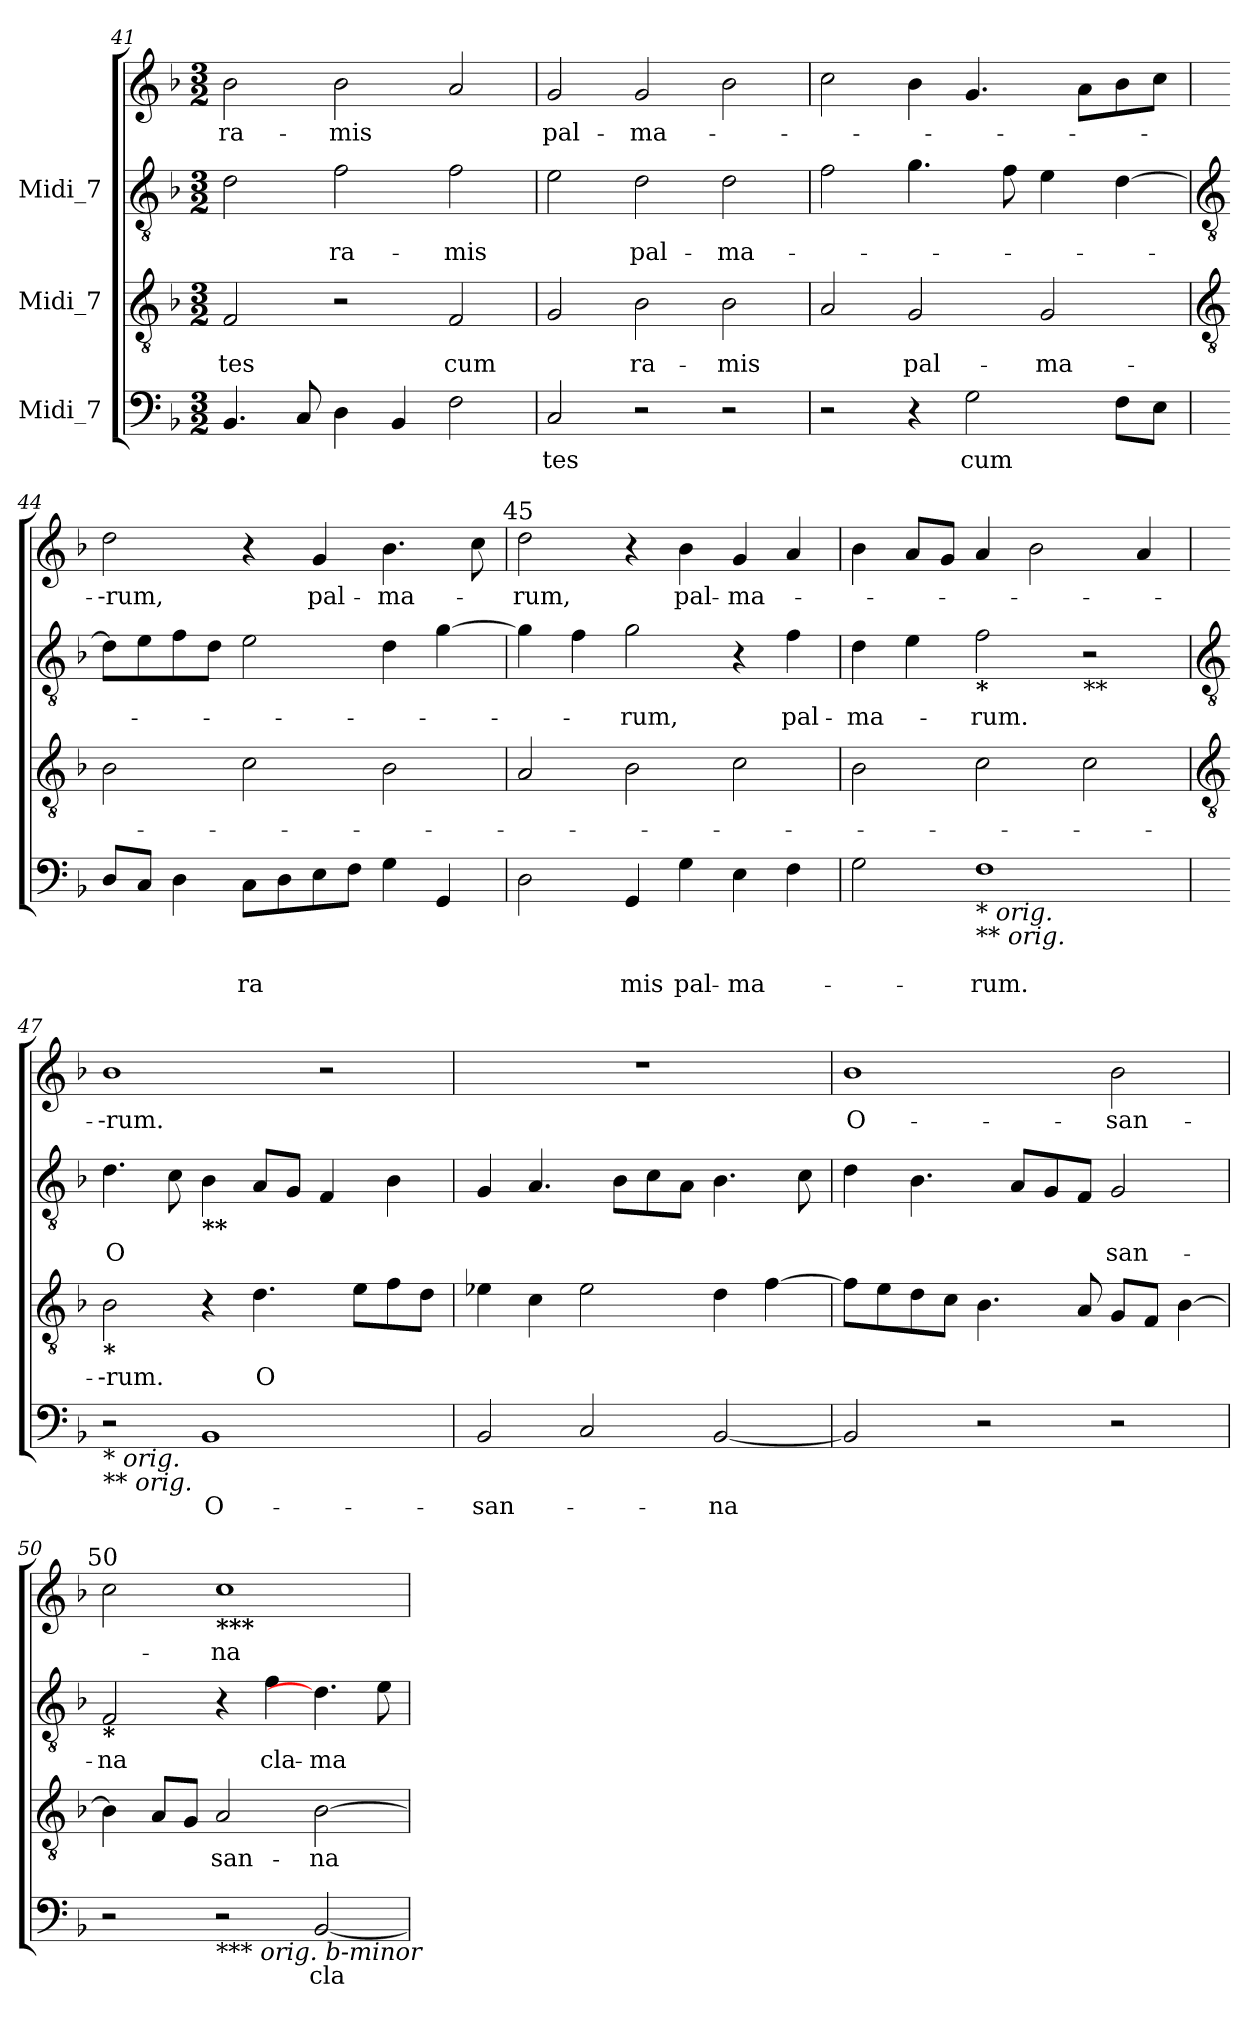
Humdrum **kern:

**kern	**text	**text	**kern	**text	**kern	**text	**kern	**text
*part4	*part4	*part4	*part3	*part3	*part2	*part2	*part1	*part1
*staff4	*staff4	*staff4	*staff3	*staff3	*staff2	*staff2	*staff1	*staff1
*I"Midi_7	*	*	*I"Midi_7	*	*I"Midi_7	*	*	*
*clefF4	*	*	*clefGv2	*	*clefGv2	*	*clefG2	*
*k[b-]	*	*	*k[b-]	*	*k[b-]	*	*k[b-]	*
*F:	*	*	*F:	*	*F:	*	*F:	*
*M3/2	*	*	*M3/2	*	*M3/2	*	*M3/2	*
=41	=41	=41	=41	=41	=41	=41	=41	=41
!	!	!	!	!LO:LY:b	!	!	!	!LO:LY:b
4.BB-	.	.	2F	tes	2d	.	2b-	ra-
8C	.	.	.	.	.	.	.	.
!	!	!	!	!	!	!LO:LY:b	!	!LO:LY:b
4D	.	.	2r	.	2f	ra-	2b-	-mis
4BB-	.	.	.	.	.	.	.	.
!	!	!	!	!LO:LY:b	!	!LO:LY:b	!	!
2F	.	.	2F	cum	2f	-mis	2a	.
=42	=42	=42	=42	=42	=42	=42	=42	=42
!	!LO:LY:b	!	!	!	!	!	!	!LO:LY:b
2C	-tes	.	2G	.	2e	.	2g	pal-
!	!	!	!	!LO:LY:b	!	!LO:LY:b	!	!LO:LY:b
2r	.	.	2B-	ra-	2d	pal-	2g	-ma-
!	!	!	!	!LO:LY:b	!	!LO:LY:b	!	!
2r	.	.	2B-	-mis	2d	-ma-	2b-	.
=43	=43	=43	=43	=43	=43	=43	=43	=43
2r	.	.	2A	.	2f	.	2cc	.
!	!	!	!	!LO:LY:b	!	!	!	!
4r	.	.	2G	pal-	4.g	.	4b-	.
!	!LO:LY:b	!	!	!	!	!	!	!
2G	cum	.	.	.	.	.	4.g	.
.	.	.	.	.	8f	.	.	.
!	!	!	!	!LO:LY:b	!	!	!	!
.	.	.	2G	-ma-	4e	.	.	.
.	.	.	.	.	.	.	8aL	.
8FL	.	.	.	.	[4d	.	8b-	.
8EJ	.	.	.	.	.	.	8ccJ	.
!!LO:LB:g=z
=44	=44	=44	=44	=44	=44	=44	=44	=44
*	*	*	*clefGv2	*	*clefGv2	*	*	*
!	!	!	!	!	!	!	!	!LO:LY:b
8DL	.	.	2B-	.	8dL]	.	2dd	--rum,
8CJ	.	.	.	.	8e	.	.	.
4D	.	.	.	.	8f	.	.	.
.	.	.	.	.	8dJ	.	.	.
!	!	!LO:LY:b	!	!	!	!	!	!
8CL	.	ra	2c	.	2e	.	4r	.
8D	.	.	.	.	.	.	.	.
!	!	!	!	!	!	!	!	!LO:LY:b
8E	.	.	.	.	.	.	4g	pal-
8FJ	.	.	.	.	.	.	.	.
!	!	!	!	!	!	!	!	!LO:LY:b
4G	.	.	2B-	.	4d	.	4.b-	-ma-
4GG	.	.	.	.	[4g	.	.	.
.	.	.	.	.	.	.	8cc	.
=45	=45	=45	=45	=45	=45	=45	=45	=45
!	!	!	!	!	!	!	!LO:TX:a:cj:t=45	!
!	!	!	!	!	!	!	!	!LO:LY:b
2D	.	.	2A	.	4g]	.	2dd	-rum,
.	.	.	.	.	4f	.	.	.
!	!	!LO:LY:b	!	!	!	!LO:LY:b	!	!
4GG	.	mis	2B-	.	2g	-rum,	4r	.
!	!	!LO:LY:b	!	!	!	!	!	!LO:LY:b
4G	.	pal-	.	.	.	.	4b-	pal-
!	!	!LO:LY:b	!	!	!	!	!	!LO:LY:b
4E	.	-ma-	2c	.	4r	.	4g	-ma-
!	!	!	!	!	!	!LO:LY:b	!	!
4F	.	.	.	.	4f	pal-	4a	.
=46	=46	=46	=46	=46	=46	=46	=46	=46
!	!	!	!	!	!	!LO:LY:b	!	!
2G	.	.	2B-	.	4d	-ma-	4b-	.
.	.	.	.	.	4e	.	8aL	.
.	.	.	.	.	.	.	8gJ	.
!	!	!	!	!	!LO:TX:b:B:t=*	!	!	!
!LO:TX:b:i:t=*  orig.	!	!	!	!	!	!	!	!
!LO:TX:b:i:t=**  orig.	!	!	!	!	!	!	!	!
!	!	!LO:LY:b	!	!	!	!LO:LY:b	!	!
1F	.	-rum.	2c	.	2f	-rum.	4a	.
.	.	.	.	.	.	.	2b-	.
!	!	!	!	!	!LO:TX:b:t=**	!	!	!
.	.	.	2c	.	2r	.	.	.
.	.	.	.	.	.	.	4a	.
!!LO:LB:g=z
=47	=47	=47	=47	=47	=47	=47	=47	=47
*	*	*	*clefGv2	*	*clefGv2	*	*	*
!	!	!	!LO:TX:b:B:t=*	!	!	!	!	!
!LO:TX:b:i:t=*  orig.	!	!	!	!	!	!	!	!
!LO:TX:b:i:t=**   orig.	!	!	!	!	!	!	!	!
!	!	!	!	!LO:LY:b	!	!LO:LY:b	!	!LO:LY:b
2r	.	.	2B-	--rum.	4.d	O	1b-	--rum.
.	.	.	.	.	8c	.	.	.
!	!	!	!	!	!LO:TX:b:B:t=**	!	!	!
!	!LO:LY:b	!	!	!	!	!	!	!
1BB-	O-	.	4r	.	4B-	.	.	.
!	!	!	!	!LO:LY:b	!	!	!	!
.	.	.	4.d	O	8AL	.	.	.
.	.	.	.	.	8GJ	.	.	.
.	.	.	.	.	4F	.	2r	.
.	.	.	8eL	.	.	.	.	.
.	.	.	8f	.	4B-	.	.	.
.	.	.	8dJ	.	.	.	.	.
=48	=48	=48	=48	=48	=48	=48	=48	=48
!	!LO:LY:b	!	!	!	!	!	!	!
2BB-	-san-	.	4e-	.	4G	.	1.r	.
.	.	.	4c	.	4.A	.	.	.
2C	.	.	2e-	.	.	.	.	.
.	.	.	.	.	8B-L	.	.	.
.	.	.	.	.	8c	.	.	.
.	.	.	.	.	8AJ	.	.	.
!	!LO:LY:b	!	!	!	!	!	!	!
[2BB-	-na	.	4d	.	4.B-	.	.	.
.	.	.	[4f	.	.	.	.	.
.	.	.	.	.	8c	.	.	.
=49	=49	=49	=49	=49	=49	=49	=49	=49
!	!	!	!	!	!	!	!	!LO:LY:b
2BB-]	.	.	8fL]	.	4d	.	1b-	O-
.	.	.	8e	.	.	.	.	.
.	.	.	8d	.	4.B-	.	.	.
.	.	.	8cJ	.	.	.	.	.
2r	.	.	4.B-	.	.	.	.	.
.	.	.	.	.	8AL	.	.	.
.	.	.	.	.	8G	.	.	.
.	.	.	8A	.	8FJ	.	.	.
!	!	!	!	!	!	!LO:LY:b	!	!LO:LY:b
2r	.	.	8GL	.	2G	san-	2b-	-san-
.	.	.	8FJ	.	.	.	.	.
.	.	.	[4B-	.	.	.	.	.
=50	=50	=50	=50	=50	=50	=50	=50	=50
!	!	!	!	!	!	!	!LO:TX:a:cj:t=50	!
!	!	!	!	!	!LO:TX:b:B:t=*	!	!	!
!	!	!	!	!	!	!LO:LY:b	!	!
2r	.	.	4B-]	.	2F	-na	2cc	.
.	.	.	8AL	.	.	.	.	.
.	.	.	8GJ	.	.	.	.	.
!	!	!	!	!	!	!	!LO:TX:b:B:t=***	!
!LO:TX:b:i:t=***  orig. b-minor	!	!	!	!	!	!	!	!
!	!	!	!	!LO:LY:b	!	!	!	!LO:LY:b
2r	.	.	2A	san-	4r	.	1cc	-na
!	!	!	!	!	!	!LO:LY:b	!	!
.	.	.	.	.	4f	cla-	.	.
!	!LO:LY:b	!	!	!LO:LY:b	!	!LO:LY:b	!	!
[2BB-	cla-	.	[2B-	-na	4.d]	-ma	.	.
.	.	.	.	.	8e	.	.	.
=	=	=	=	=	=	=	=	=
*-	*-	*-	*-	*-	*-	*-	*-	*-
